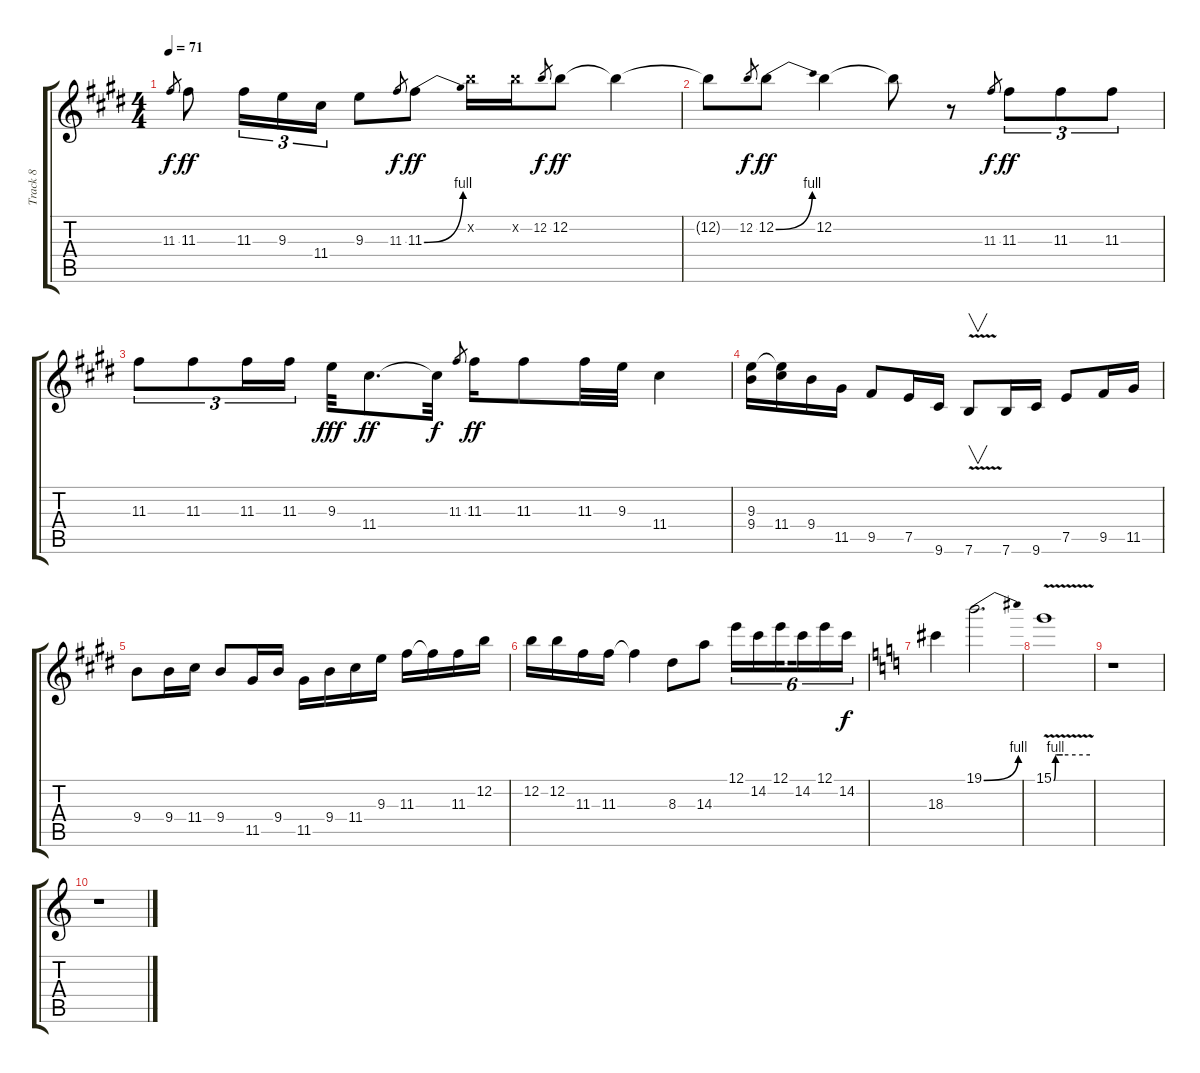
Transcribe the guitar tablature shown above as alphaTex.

\track ("Track 8" "Track 8") {instrument distortionguitar}
\staff {score tabs}
\tuning (E4 B3 G3 D3 A2 E2) {hide}
\ts (4 4)
\tempo 71
\clef g2
\ks e
11.3.8{gr dy f} 11.3.8{dy ff} 11.3.16{tu (3 2)} 9.3.16{tu (3 2)} 11.4.16{tu (3 2)} 9.3.8 11.3.8{gr dy f} 11.3{be (bend 0 0 60 4)}.8{dy ff} 12.2{x}.16 12.2{x}.16 12.2.8{gr dy f} 12.2.8{dy ff} 12.2{t}.4 |
12.2{t}.8 12.2.8{gr dy f} 12.2{be (bend 0 0 60 4)}.8{dy ff} 12.2.4 12.2{t}.8 r.8 11.3.8{gr dy f} 11.3.8{tu (3 2) dy ff} 11.3.8{tu (3 2)} 11.3.8{tu (3 2)} |
11.3.8{tu (3 2)} 11.3.8{tu (3 2)} 11.3.16{tu (3 2)} 11.3.16{tu (3 2)} 9.3.32{dy fff} 11.4.8{d dy ff} 11.4{t}.32{dy f} 11.3.8{gr} 11.3.16{dy ff} 11.3.8 11.3.32 9.3.32 11.4.4 |
(9.3 9.4).16 (9.3{t} 11.4).16 9.4.16 11.5.16 9.5.8 7.5.16 9.6.16 7.6{v}.8{v} 7.6.16 9.6.16 7.5.8 9.5.16 11.5.16 |
9.4.8{volume 0} 9.4.16 11.4.16 9.4.8 11.5.16 9.4.16 11.5.16 9.4.16 11.4.16 9.3.16 11.3.16 11.3{t}.16 11.3.16 12.2.16 |
12.2.16 12.2.16 11.3.16 11.3.16 11.3{t}.4 8.3.8 14.3.8 12.1.16{tu (6 4)} 14.2.16{tu (6 4)} 12.1.16{tu (6 4) beam splitsecondary} 14.2.16{tu (6 4)} 12.1.16{tu (6 4)} 14.2.16{tu (6 4) dy f} |
\ks c
18.3.4 19.1{be (bend 0 0 60 4)}.2{d} |
15.1{be (custom 0 0 3 4 5 4 15 4 60 4) v}.1 |
r.1 |
r.1
